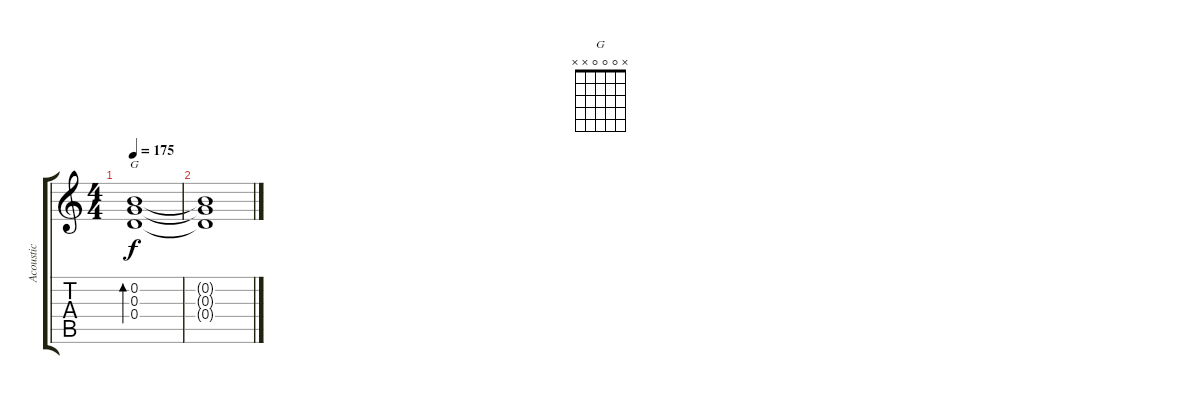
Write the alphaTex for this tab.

\track ("Acoustic" "Acoustic") {instrument acousticguitarsteel}
\staff {score tabs}
\tuning (E4 B3 G3 D3 A2 E2) {hide}
\chord ("G" x 0 0 0 x x)
\ts (4 4)
\tempo 175
\clef g2
\ks c
(0.2 0.3 0.4).1{bd 60 ch "G" dy f} |
(0.2{t} 0.3{t} 0.4{t}).1
